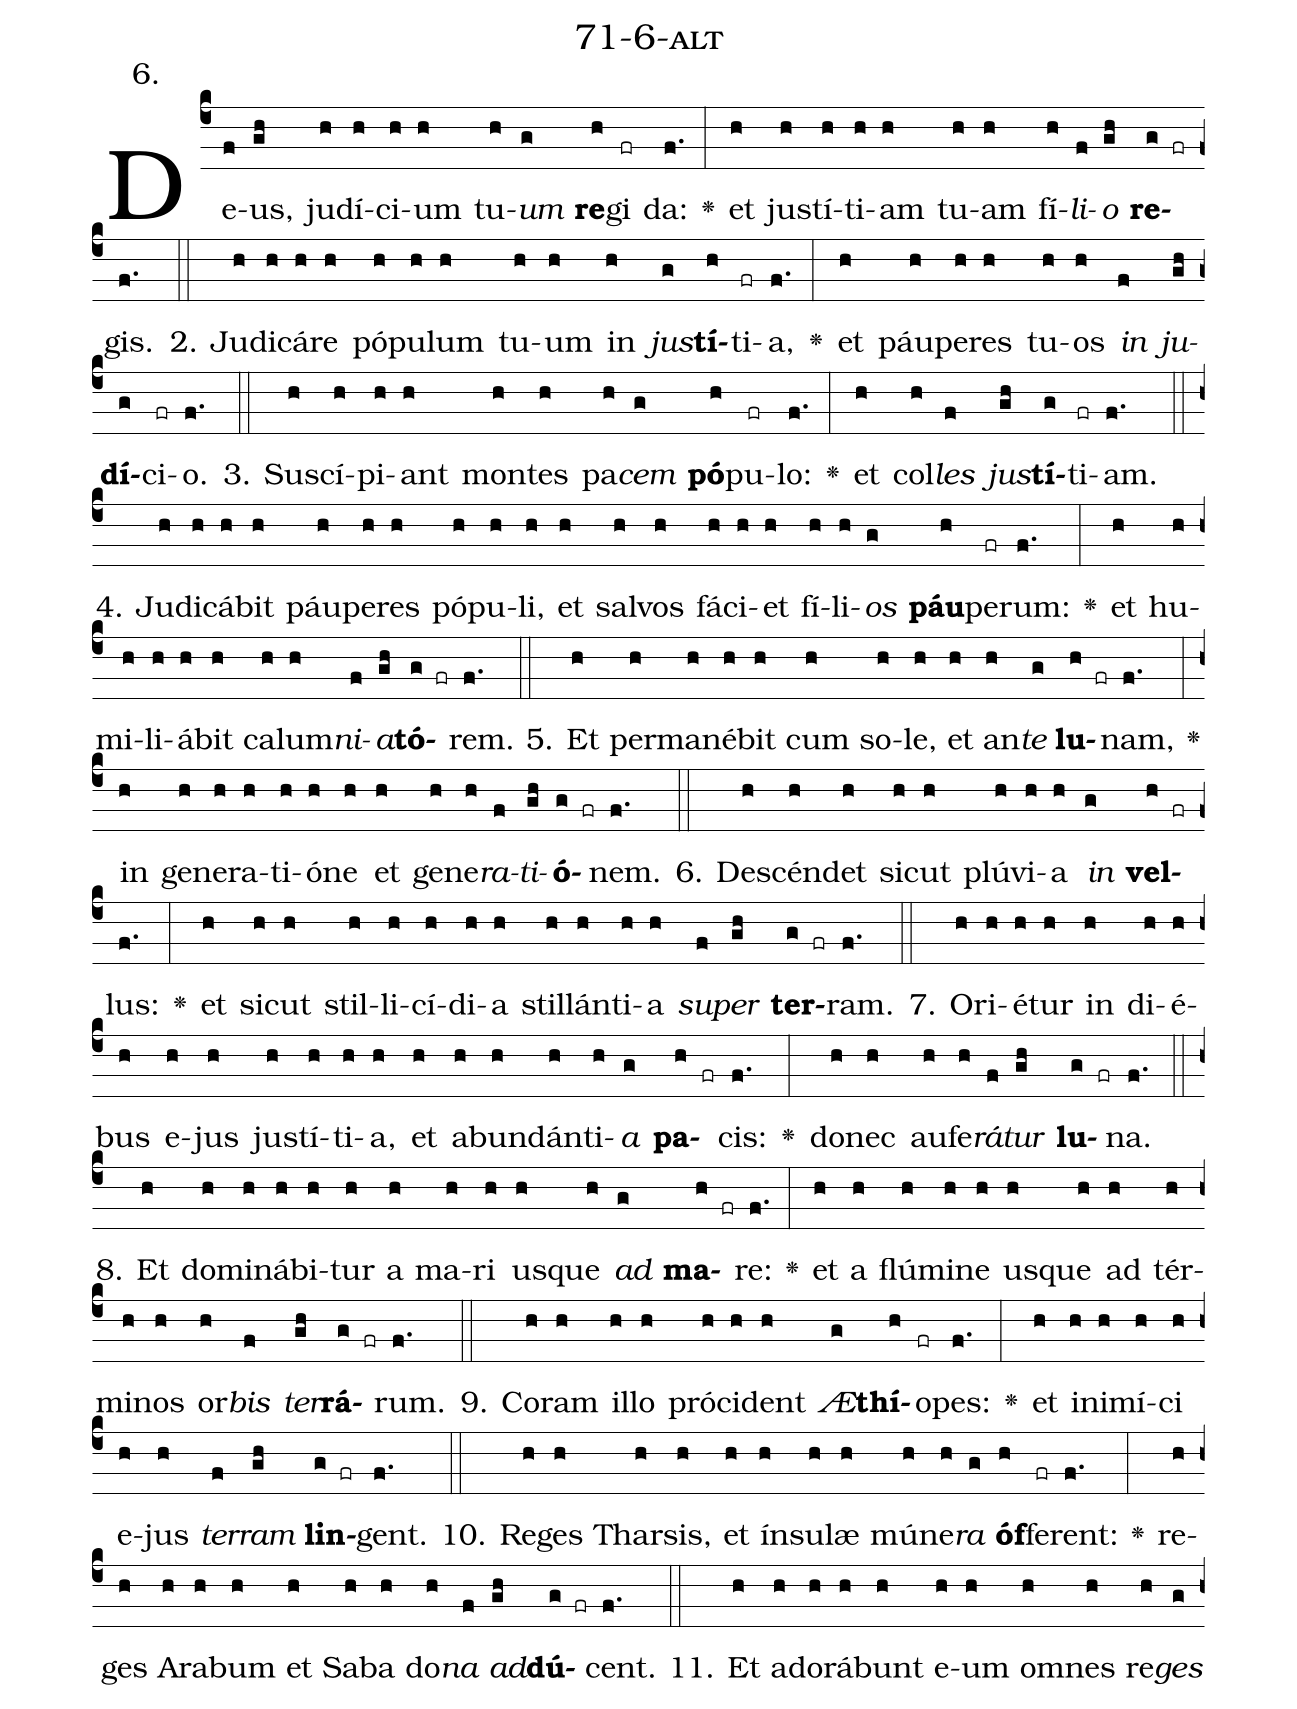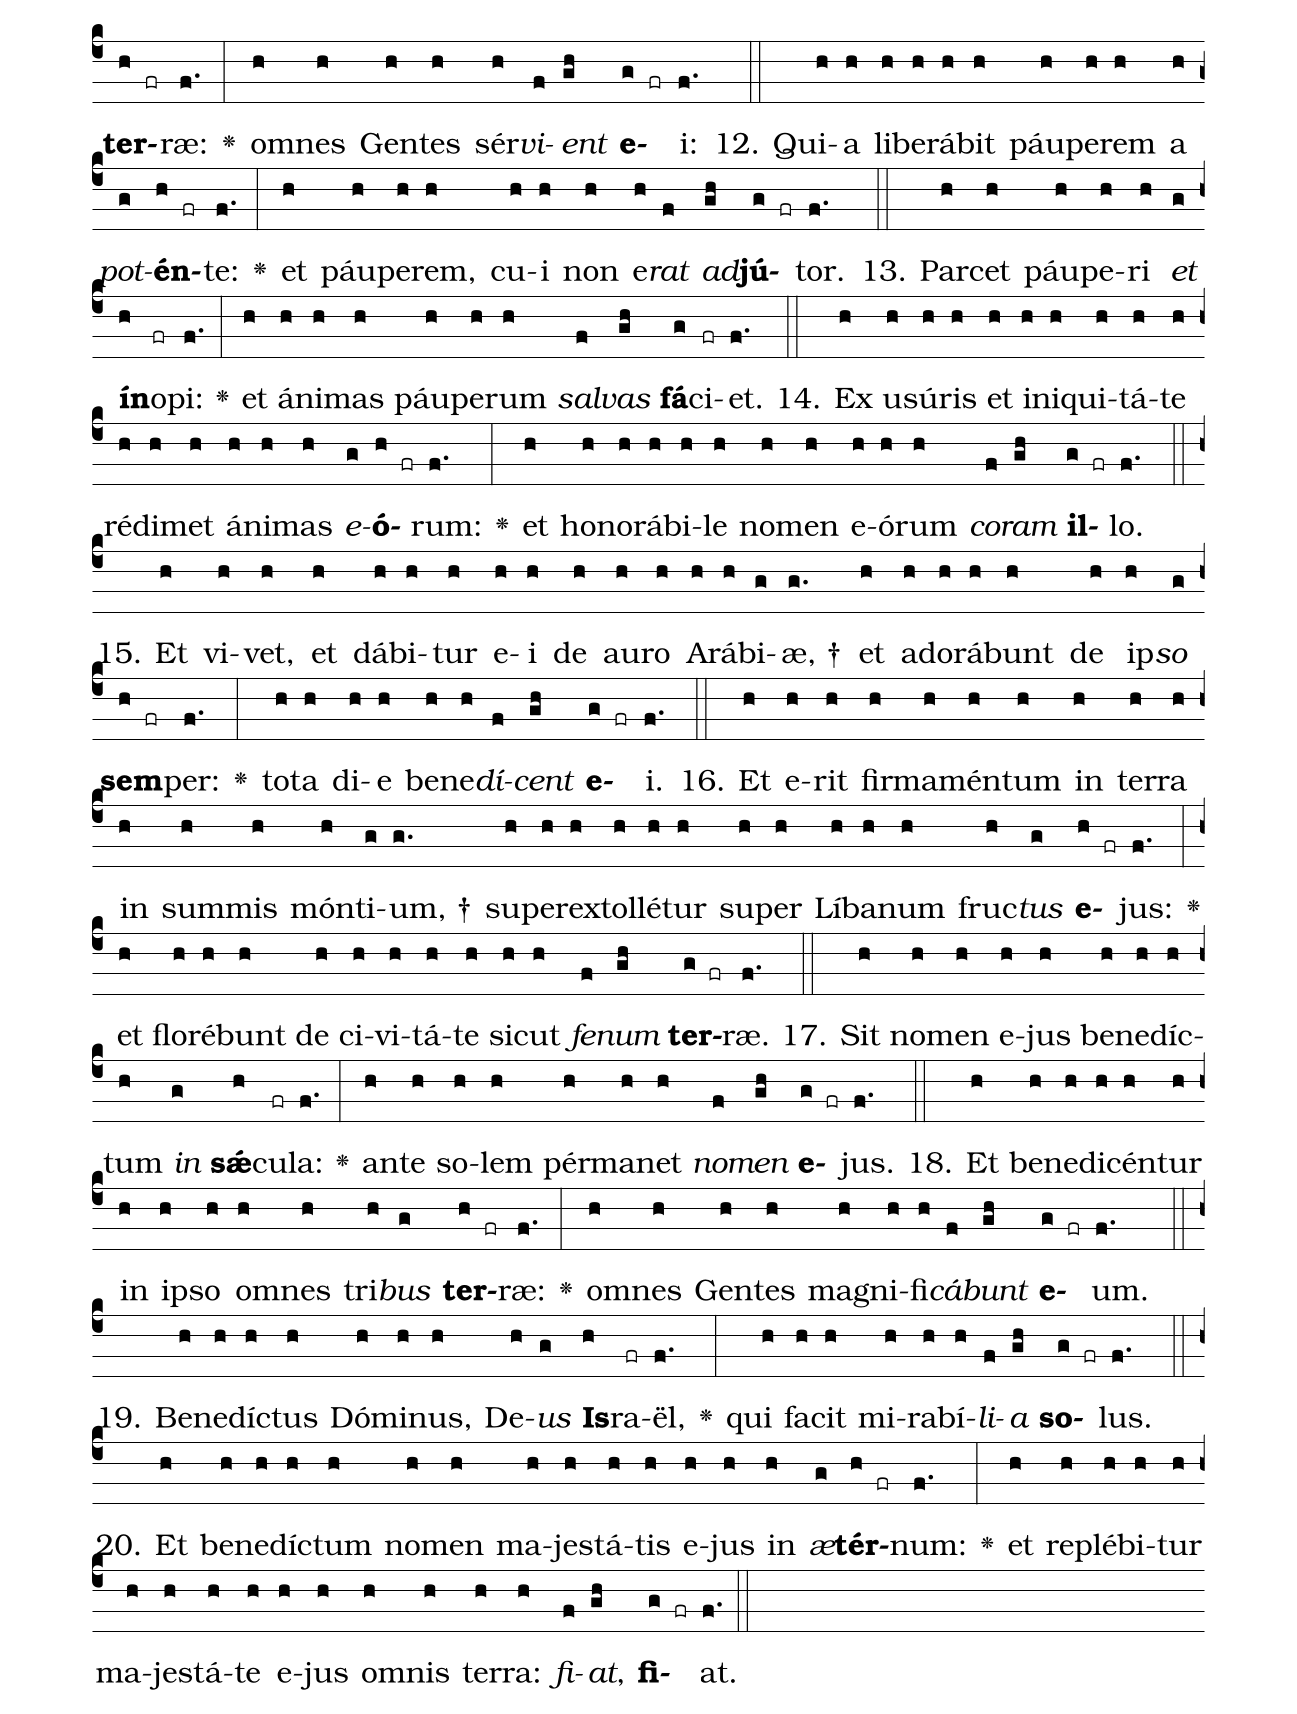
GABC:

name: 71-6-alt;
annotation: 6.;
%%
(c4)De(f)us,(gh) ju(h)dí(h)ci(h)um(h) tu(h)<i>um</i>(g) <b>re</b>(h)gi(fr) da:(f.) <v>\greheightstar</v>(:) et(h) jus(h)tí(h)ti(h)am(h) tu(h)am(h) fí(h)<i>li</i>(f)<i>o</i>(gh) <b>re</b>(g fr)gis.(f.) (::)
2. Ju(h)di(h)cá(h)re(h) pó(h)pu(h)lum(h) tu(h)um(h) in(h) <i>jus</i>(g)<b>tí</b>(h)ti(fr)a,(f.) <v>\greheightstar</v>(:) et(h) páu(h)pe(h)res(h) tu(h)os(h) <i>in</i>(f) <i>ju</i>(gh)<b>dí</b>(g)ci(fr)o.(f.) (::)
3. Su(h)scí(h)pi(h)ant(h) mon(h)tes(h) pa(h)<i>cem</i>(g) <b>pó</b>(h)pu(fr)lo:(f.) <v>\greheightstar</v>(:) et(h) col(h)<i>les</i>(f) <i>jus</i>(gh)<b>tí</b>(g)ti(fr)am.(f.) (::)
4. Ju(h)di(h)cá(h)bit(h) páu(h)pe(h)res(h) pó(h)pu(h)li,(h) et(h) sal(h)vos(h) fá(h)ci(h)et(h) fí(h)li(h)<i>os</i>(g) <b>páu</b>(h)pe(fr)rum:(f.) <v>\greheightstar</v>(:) et(h) hu(h)mi(h)li(h)á(h)bit(h) ca(h)lum(h)<i>ni</i>(f)<i>a</i>(gh)<b>tó</b>(g fr)rem.(f.) (::)
5. Et(h) per(h)ma(h)né(h)bit(h) cum(h) so(h)le,(h) et(h) an(h)<i>te</i>(g) <b>lu</b>(h fr)nam,(f.) <v>\greheightstar</v>(:) in(h) ge(h)ne(h)ra(h)ti(h)ó(h)ne(h) et(h) ge(h)ne(h)<i>ra</i>(f)<i>ti</i>(gh)<b>ó</b>(g fr)nem.(f.) (::)
6. De(h)scén(h)det(h) sic(h)ut(h) plú(h)vi(h)a(h) <i>in</i>(g) <b>vel</b>(h fr)lus:(f.) <v>\greheightstar</v>(:) et(h) sic(h)ut(h) stil(h)li(h)cí(h)di(h)a(h) stil(h)lán(h)ti(h)a(h) <i>su</i>(f)<i>per</i>(gh) <b>ter</b>(g fr)ram.(f.) (::)
7. O(h)ri(h)é(h)tur(h) in(h) di(h)é(h)bus(h) e(h)jus(h) jus(h)tí(h)ti(h)a,(h) et(h) ab(h)un(h)dán(h)ti(h)<i>a</i>(g) <b>pa</b>(h fr)cis:(f.) <v>\greheightstar</v>(:) do(h)nec(h) au(h)fe(h)<i>rá</i>(f)<i>tur</i>(gh) <b>lu</b>(g fr)na.(f.) (::)
8. Et(h) do(h)mi(h)ná(h)bi(h)tur(h) a(h) ma(h)ri(h) us(h)que(h) <i>ad</i>(g) <b>ma</b>(h fr)re:(f.) <v>\greheightstar</v>(:) et(h) a(h) flú(h)mi(h)ne(h) us(h)que(h) ad(h) tér(h)mi(h)nos(h) or(h)<i>bis</i>(f) <i>ter</i>(gh)<b>rá</b>(g fr)rum.(f.) (::)
9. Co(h)ram(h) il(h)lo(h) pró(h)ci(h)dent(h) <i>Æ</i>(g)<b>thí</b>(h)o(fr)pes:(f.) <v>\greheightstar</v>(:) et(h) in(h)i(h)mí(h)ci(h) e(h)jus(h) <i>ter</i>(f)<i>ram</i>(gh) <b>lin</b>(g fr)gent.(f.) (::)
10. Re(h)ges(h) Thar(h)sis,(h) et(h) ín(h)su(h)læ(h) mú(h)ne(h)<i>ra</i>(g) <b>óf</b>(h)fe(fr)rent:(f.) <v>\greheightstar</v>(:) re(h)ges(h) A(h)ra(h)bum(h) et(h) Sa(h)ba(h) do(h)<i>na</i>(f) <i>ad</i>(gh)<b>dú</b>(g fr)cent.(f.) (::)
11. Et(h) ad(h)o(h)rá(h)bunt(h) e(h)um(h) om(h)nes(h) re(h)<i>ges</i>(g) <b>ter</b>(h fr)ræ:(f.) <v>\greheightstar</v>(:) om(h)nes(h) Gen(h)tes(h) sér(h)<i>vi</i>(f)<i>ent</i>(gh) <b>e</b>(g fr)i:(f.) (::)
12. Qui(h)a(h) li(h)be(h)rá(h)bit(h) páu(h)pe(h)rem(h) a(h) <i>pot</i>(g)<b>én</b>(h fr)te:(f.) <v>\greheightstar</v>(:) et(h) páu(h)pe(h)rem,(h) cu(h)i(h) non(h) e(h)<i>rat</i>(f) <i>ad</i>(gh)<b>jú</b>(g fr)tor.(f.) (::)
13. Par(h)cet(h) páu(h)pe(h)ri(h) <i>et</i>(g) <b>ín</b>(h)o(fr)pi:(f.) <v>\greheightstar</v>(:) et(h) á(h)ni(h)mas(h) páu(h)pe(h)rum(h) <i>sal</i>(f)<i>vas</i>(gh) <b>fá</b>(g)ci(fr)et.(f.) (::)
14. Ex(h) u(h)sú(h)ris(h) et(h) in(h)i(h)qui(h)tá(h)te(h) réd(h)i(h)met(h) á(h)ni(h)mas(h) <i>e</i>(g)<b>ó</b>(h fr)rum:(f.) <v>\greheightstar</v>(:) et(h) ho(h)no(h)rá(h)bi(h)le(h) no(h)men(h) e(h)ó(h)rum(h) <i>co</i>(f)<i>ram</i>(gh) <b>il</b>(g fr)lo.(f.) (::)
15. Et(h) vi(h)vet,(h) et(h) dá(h)bi(h)tur(h) e(h)i(h) de(h) au(h)ro(h) A(h)rá(h)bi(g)æ, †(g.) et(h) ad(h)o(h)rá(h)bunt(h) de(h) ip(h)<i>so</i>(g) <b>sem</b>(h fr)per:(f.) <v>\greheightstar</v>(:) to(h)ta(h) di(h)e(h) be(h)ne(h)<i>dí</i>(f)<i>cent</i>(gh) <b>e</b>(g fr)i.(f.) (::)
16. Et(h) e(h)rit(h) fir(h)ma(h)mén(h)tum(h) in(h) ter(h)ra(h) in(h) sum(h)mis(h) món(h)ti(g)um, †(g.) su(h)per(h)ex(h)tol(h)lé(h)tur(h) su(h)per(h) Lí(h)ba(h)num(h) fruc(h)<i>tus</i>(g) <b>e</b>(h fr)jus:(f.) <v>\greheightstar</v>(:) et(h) flo(h)ré(h)bunt(h) de(h) ci(h)vi(h)tá(h)te(h) sic(h)ut(h) <i>fe</i>(f)<i>num</i>(gh) <b>ter</b>(g fr)ræ.(f.) (::)
17. Sit(h) no(h)men(h) e(h)jus(h) be(h)ne(h)díc(h)tum(h) <i>in</i>(g) <b>sǽ</b>(h)cu(fr)la:(f.) <v>\greheightstar</v>(:) an(h)te(h) so(h)lem(h) pér(h)ma(h)net(h) <i>no</i>(f)<i>men</i>(gh) <b>e</b>(g fr)jus.(f.) (::)
18. Et(h) be(h)ne(h)di(h)cén(h)tur(h) in(h) ip(h)so(h) om(h)nes(h) tri(h)<i>bus</i>(g) <b>ter</b>(h fr)ræ:(f.) <v>\greheightstar</v>(:) om(h)nes(h) Gen(h)tes(h) ma(h)gni(h)fi(h)<i>cá</i>(f)<i>bunt</i>(gh) <b>e</b>(g fr)um.(f.) (::)
19. Be(h)ne(h)díc(h)tus(h) Dó(h)mi(h)nus,(h) De(h)<i>us</i>(g) <b>Is</b>(h)ra(fr)ël,(f.) <v>\greheightstar</v>(:) qui(h) fa(h)cit(h) mi(h)ra(h)bí(h)<i>li</i>(f)<i>a</i>(gh) <b>so</b>(g fr)lus.(f.) (::)
20. Et(h) be(h)ne(h)díc(h)tum(h) no(h)men(h) ma(h)jes(h)tá(h)tis(h) e(h)jus(h) in(h) <i>æ</i>(g)<b>tér</b>(h fr)num:(f.) <v>\greheightstar</v>(:) et(h) re(h)plé(h)bi(h)tur(h) ma(h)jes(h)tá(h)te(h) e(h)jus(h) om(h)nis(h) ter(h)ra:(h) <i>fi</i>(f)<i>at</i>,(gh) <b>fi</b>(g fr)at.(f.) (::)
